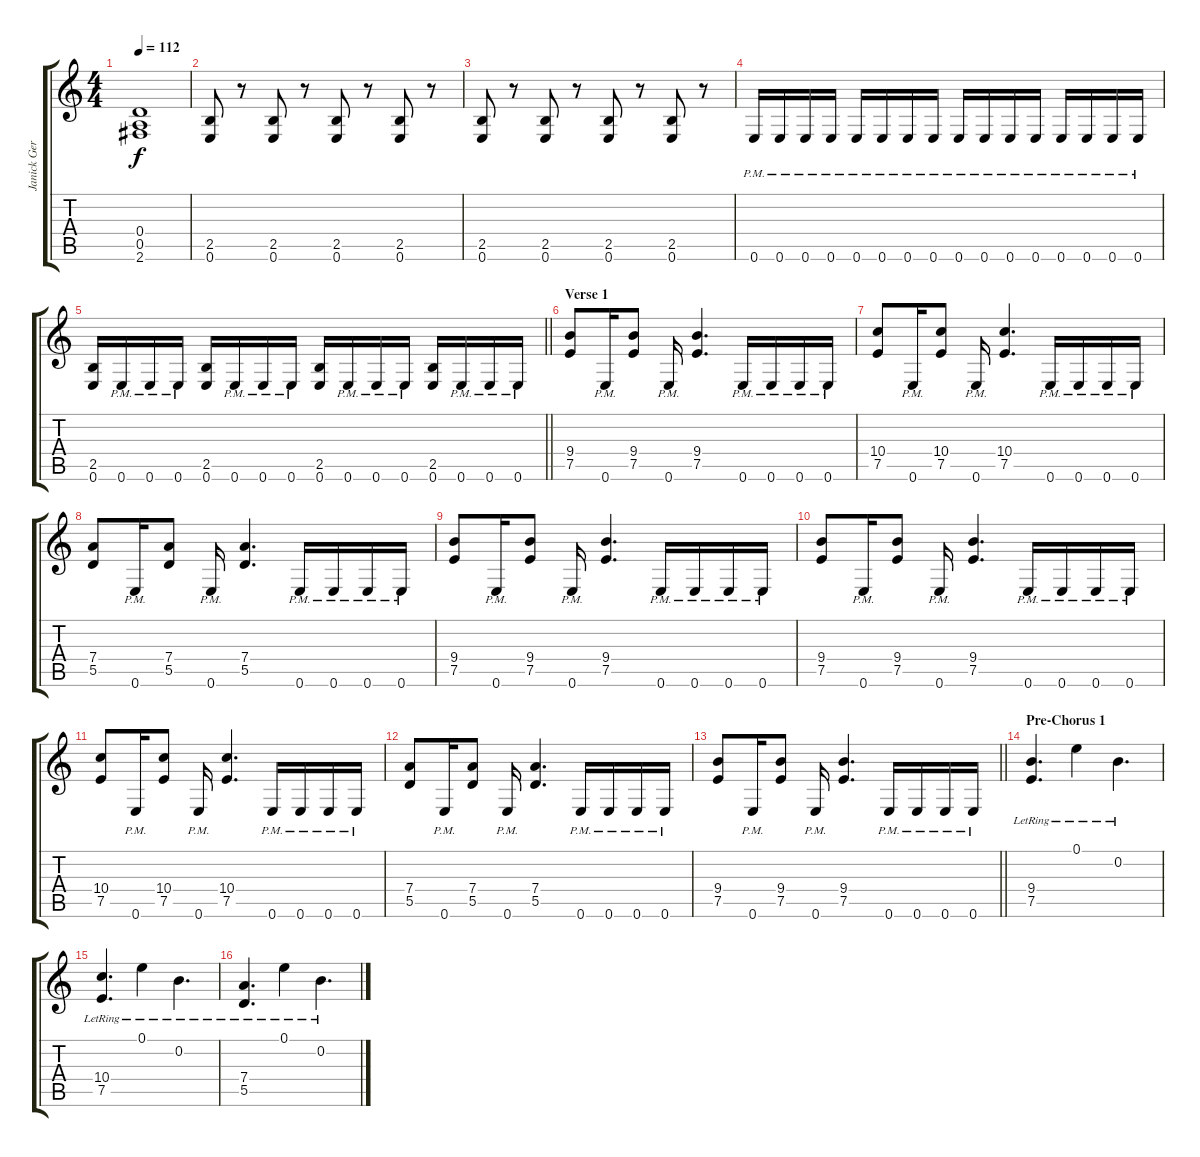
\track ("Janick Gers" "Janick Ger") {instrument distortionguitar}
\staff {score tabs}
\tuning (E4 B3 G3 D3 A2 E2) {hide}
\ts (4 4)
\tempo 112
\clef g2
\ks c
(0.4{t} 0.5{t} 2.6{t}).1{dy f} |
(2.5 0.6).8 r.8 (2.5 0.6).8 r.8 (2.5 0.6).8 r.8 (2.5 0.6).8 r.8 |
(2.5 0.6).8 r.8 (2.5 0.6).8 r.8 (2.5 0.6).8 r.8 (2.5 0.6).8 r.8 |
0.6{pm}.16 0.6{pm}.16 0.6{pm}.16 0.6{pm}.16 0.6{pm}.16 0.6{pm}.16 0.6{pm}.16 0.6{pm}.16 0.6{pm}.16 0.6{pm}.16 0.6{pm}.16 0.6{pm}.16 0.6{pm}.16 0.6{pm}.16 0.6{pm}.16 0.6{pm}.16 |
\barLineRight lightlight
(2.5 0.6).16 0.6{pm}.16 0.6{pm}.16 0.6{pm}.16 (2.5 0.6).16 0.6{pm}.16 0.6{pm}.16 0.6{pm}.16 (2.5 0.6).16 0.6{pm}.16 0.6{pm}.16 0.6{pm}.16 (2.5 0.6).16 0.6{pm}.16 0.6{pm}.16 0.6{pm}.16 |
\section ("" "Verse 1")
(9.4 7.5).8 0.6{pm}.16 (9.4 7.5).8 0.6{pm}.16 (9.4 7.5).4{d} 0.6{pm}.16 0.6{pm}.16 0.6{pm}.16 0.6{pm}.16 |
(10.4 7.5).8 0.6{pm}.16 (10.4 7.5).8 0.6{pm}.16 (10.4 7.5).4{d} 0.6{pm}.16 0.6{pm}.16 0.6{pm}.16 0.6{pm}.16 |
(7.4 5.5).8 0.6{pm}.16 (7.4 5.5).8 0.6{pm}.16 (7.4 5.5).4{d} 0.6{pm}.16 0.6{pm}.16 0.6{pm}.16 0.6{pm}.16 |
(9.4 7.5).8 0.6{pm}.16 (9.4 7.5).8 0.6{pm}.16 (9.4 7.5).4{d} 0.6{pm}.16 0.6{pm}.16 0.6{pm}.16 0.6{pm}.16 |
(9.4 7.5).8 0.6{pm}.16 (9.4 7.5).8 0.6{pm}.16 (9.4 7.5).4{d} 0.6{pm}.16 0.6{pm}.16 0.6{pm}.16 0.6{pm}.16 |
(10.4 7.5).8 0.6{pm}.16 (10.4 7.5).8 0.6{pm}.16 (10.4 7.5).4{d} 0.6{pm}.16 0.6{pm}.16 0.6{pm}.16 0.6{pm}.16 |
(7.4 5.5).8 0.6{pm}.16 (7.4 5.5).8 0.6{pm}.16 (7.4 5.5).4{d} 0.6{pm}.16 0.6{pm}.16 0.6{pm}.16 0.6{pm}.16 |
\barLineRight lightlight
(9.4 7.5).8 0.6{pm}.16 (9.4 7.5).8 0.6{pm}.16 (9.4 7.5).4{d} 0.6{pm}.16 0.6{pm}.16 0.6{pm}.16 0.6{pm}.16 |
\section ("" "Pre-Chorus 1")
(9.4{lr} 7.5{lr}).4{d} 0.1{lr}.4 0.2{lr}.4{d} |
(10.4{lr} 7.5{lr}).4{d} 0.1{lr}.4 0.2{lr}.4{d} |
(7.4{lr} 5.5{lr}).4{d} 0.1{lr}.4 0.2{lr}.4{d}
